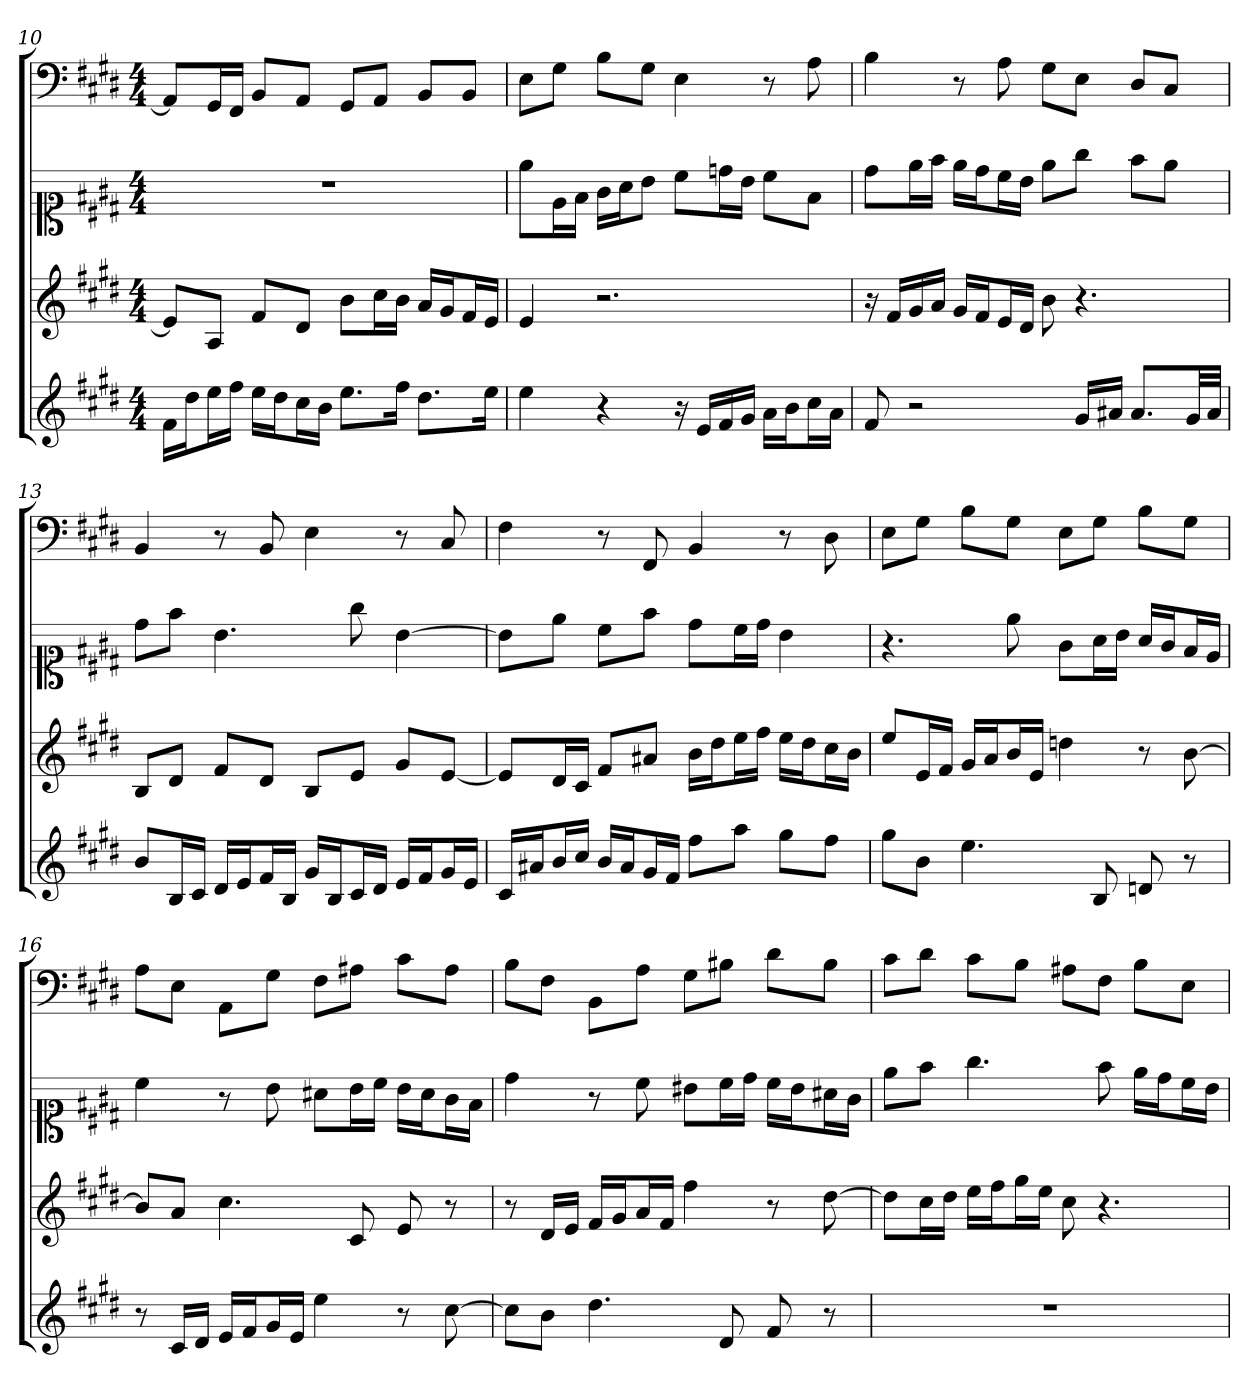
**kern	**kern	**kern	**kern
*part4	*part3	*part2	*part1
*staff4	*staff3	*staff2	*staff1
*	*	*clefC1	*clefF4
*k[f#c#g#d#]	*k[f#c#g#d#]	*k[f#c#g#d#]	*k[f#c#g#d#]
*E:	*E:	*E:	*E:
*M4/4	*M4/4	*M4/4	*M4/4
=10	=10	=10	=10
16f#LL	8eL]	1r	8AA/L]
16dd#J	.	.	.
16eeL	8AJ	.	16GG#/L
16ff#JJ	.	.	16FF#/JJ
16eeLL	8f#L	.	8BB/L
16dd#J	.	.	.
16cc#L	8d#J	.	8AA/J
16bJJ	.	.	.
8.eeL	8bL	.	8GG#/L
.	16cc#L	.	8AA/J
16ff#Jk	16bJJ	.	.
8.dd#L	16aLL	.	8BB/L
.	16g#J	.	.
.	16f#L	.	8BB/J
16eeJk	16eJJ	.	.
=11	=11	=11	=11
4ee	4e	8ee\L	8E\L
.	.	16e\L	8G#\J
.	.	16f#\JJ	.
4r	2.r	16g#\LL	8B\L
.	.	16a\J	.
.	.	8b\J	8G#\J
16r	.	8cc#\L	4E
16eLL	.	.	.
16f#	.	16ddn\L	.
16g#JJ	.	16b\JJ	.
16aLL	.	8cc#\L	8r
16bJ	.	.	.
16cc#L	.	8f#\J	8A
16aJJ	.	.	.
=12	=12	=12	=12
8f#	16r	8dd#\L	4B
.	16f#LL	.	.
2r	16g#	16ee\L	.
.	16aJJ	16ff#\JJ	.
.	16g#LL	16ee\LL	8r
.	16f#J	16dd#\J	.
.	16eL	16cc#\L	8A
.	16d#JJ	16b\JJ	.
.	8b	8ee\L	8G#\L
16g#LL	4.r	8gg#\J	8E\J
16a#XJJ	.	.	.
8.a#L	.	8ff#\L	8D#/L
.	.	8ee\J	8C#/J
32g#LL	.	.	.
32a#JJJ	.	.	.
=13	=13	=13	=13
8bL	8BL	8dd#\L	4BB
16BL	8d#J	8ff#\J	.
16c#JJ	.	.	.
16d#LL	8f#L	4.b	8r
16eJ	.	.	.
16f#L	8d#J	.	8BB
16BJJ	.	.	.
16g#LL	8BL	.	4E
16BJ	.	.	.
16c#L	8eJ	8gg#	.
16d#JJ	.	.	.
16eLL	8g#L	[4b	8r
16f#J	.	.	.
16g#L	[8eJ	.	8C#
16eJJ	.	.	.
=14	=14	=14	=14
16c#LL	8eL]	8b\L]	4F#
16a#XJ	.	.	.
16bL	16d#L	8ee\J	.
16cc#JJ	16c#JJ	.	.
16bLL	8f#L	8cc#\L	8r
16a#J	.	.	.
16g#L	8a#XJ	8ff#\J	8FF#
16f#JJ	.	.	.
8ff#L	16bLL	8dd#\L	4BB
.	16dd#J	.	.
8aaJ	16eeL	16cc#\L	.
.	16ff#JJ	16dd#\JJ	.
8gg#L	16eeLL	4b	8r
.	16dd#J	.	.
8ff#J	16cc#L	.	8D#
.	16bJJ	.	.
=15	=15	=15	=15
8gg#L	8eeL	4.r	8E\L
8bJ	16eL	.	8G#\J
.	16f#JJ	.	.
4.ee	16g#LL	.	8B\L
.	16aJ	.	.
.	16bL	8ee	8G#\J
.	16eJJ	.	.
.	4ddn	8g#\L	8E\L
8B	.	16a\L	8G#\J
.	.	16b\JJ	.
8dn	8r	16a/LL	8B\L
.	.	16g#/J	.
8r	[8b	16f#/L	8G#\J
.	.	16e/JJ	.
=16	=16	=16	=16
8r	8bL]	4cc#	8A\L
16c#LL	8aJ	.	8E\J
16d#JJ	.	.	.
16eLL	4.cc#	8r	8AA\L
16f#J	.	.	.
16g#L	.	8b	8G#\J
16eJJ	.	.	.
4ee	.	8a#X\L	8F#\L
.	8c#	16b\L	8A#X\J
.	.	16cc#\JJ	.
8r	8e	16b\LL	8c#\L
.	.	16a#\J	.
[8cc#	8r	16g#\L	8A#\J
.	.	16f#\JJ	.
=17	=17	=17	=17
8cc#L]	8r	4dd#	8B\L
8bJ	16d#LL	.	8F#\J
.	16eJJ	.	.
4.dd#	16f#LL	8r	8BB\L
.	16g#J	.	.
.	16aL	8cc#	8A\J
.	16f#JJ	.	.
.	4ff#	8b#X\L	8G#\L
8d#	.	16cc#\L	8B#X\J
.	.	16dd#\JJ	.
8f#	8r	16cc#\LL	8d#\L
.	.	16b#\J	.
8r	[8dd#	16a#X\L	8B#\J
.	.	16g#\JJ	.
=18	=18	=18	=18
1r	8dd#L]	8ee\L	8c#\L
.	16cc#L	8ff#\J	8d#\J
.	16dd#JJ	.	.
.	16eeLL	4.gg#	8c#\L
.	16ff#J	.	.
.	16gg#L	.	8B\J
.	16eeJJ	.	.
.	8cc#	.	8A#X\L
.	4.r	8ff#	8F#\J
.	.	16ee\LL	8B\L
.	.	16dd#\J	.
.	.	16cc#\L	8E\J
.	.	16b\JJ	.
=	=	=	=
*-	*-	*-	*-
